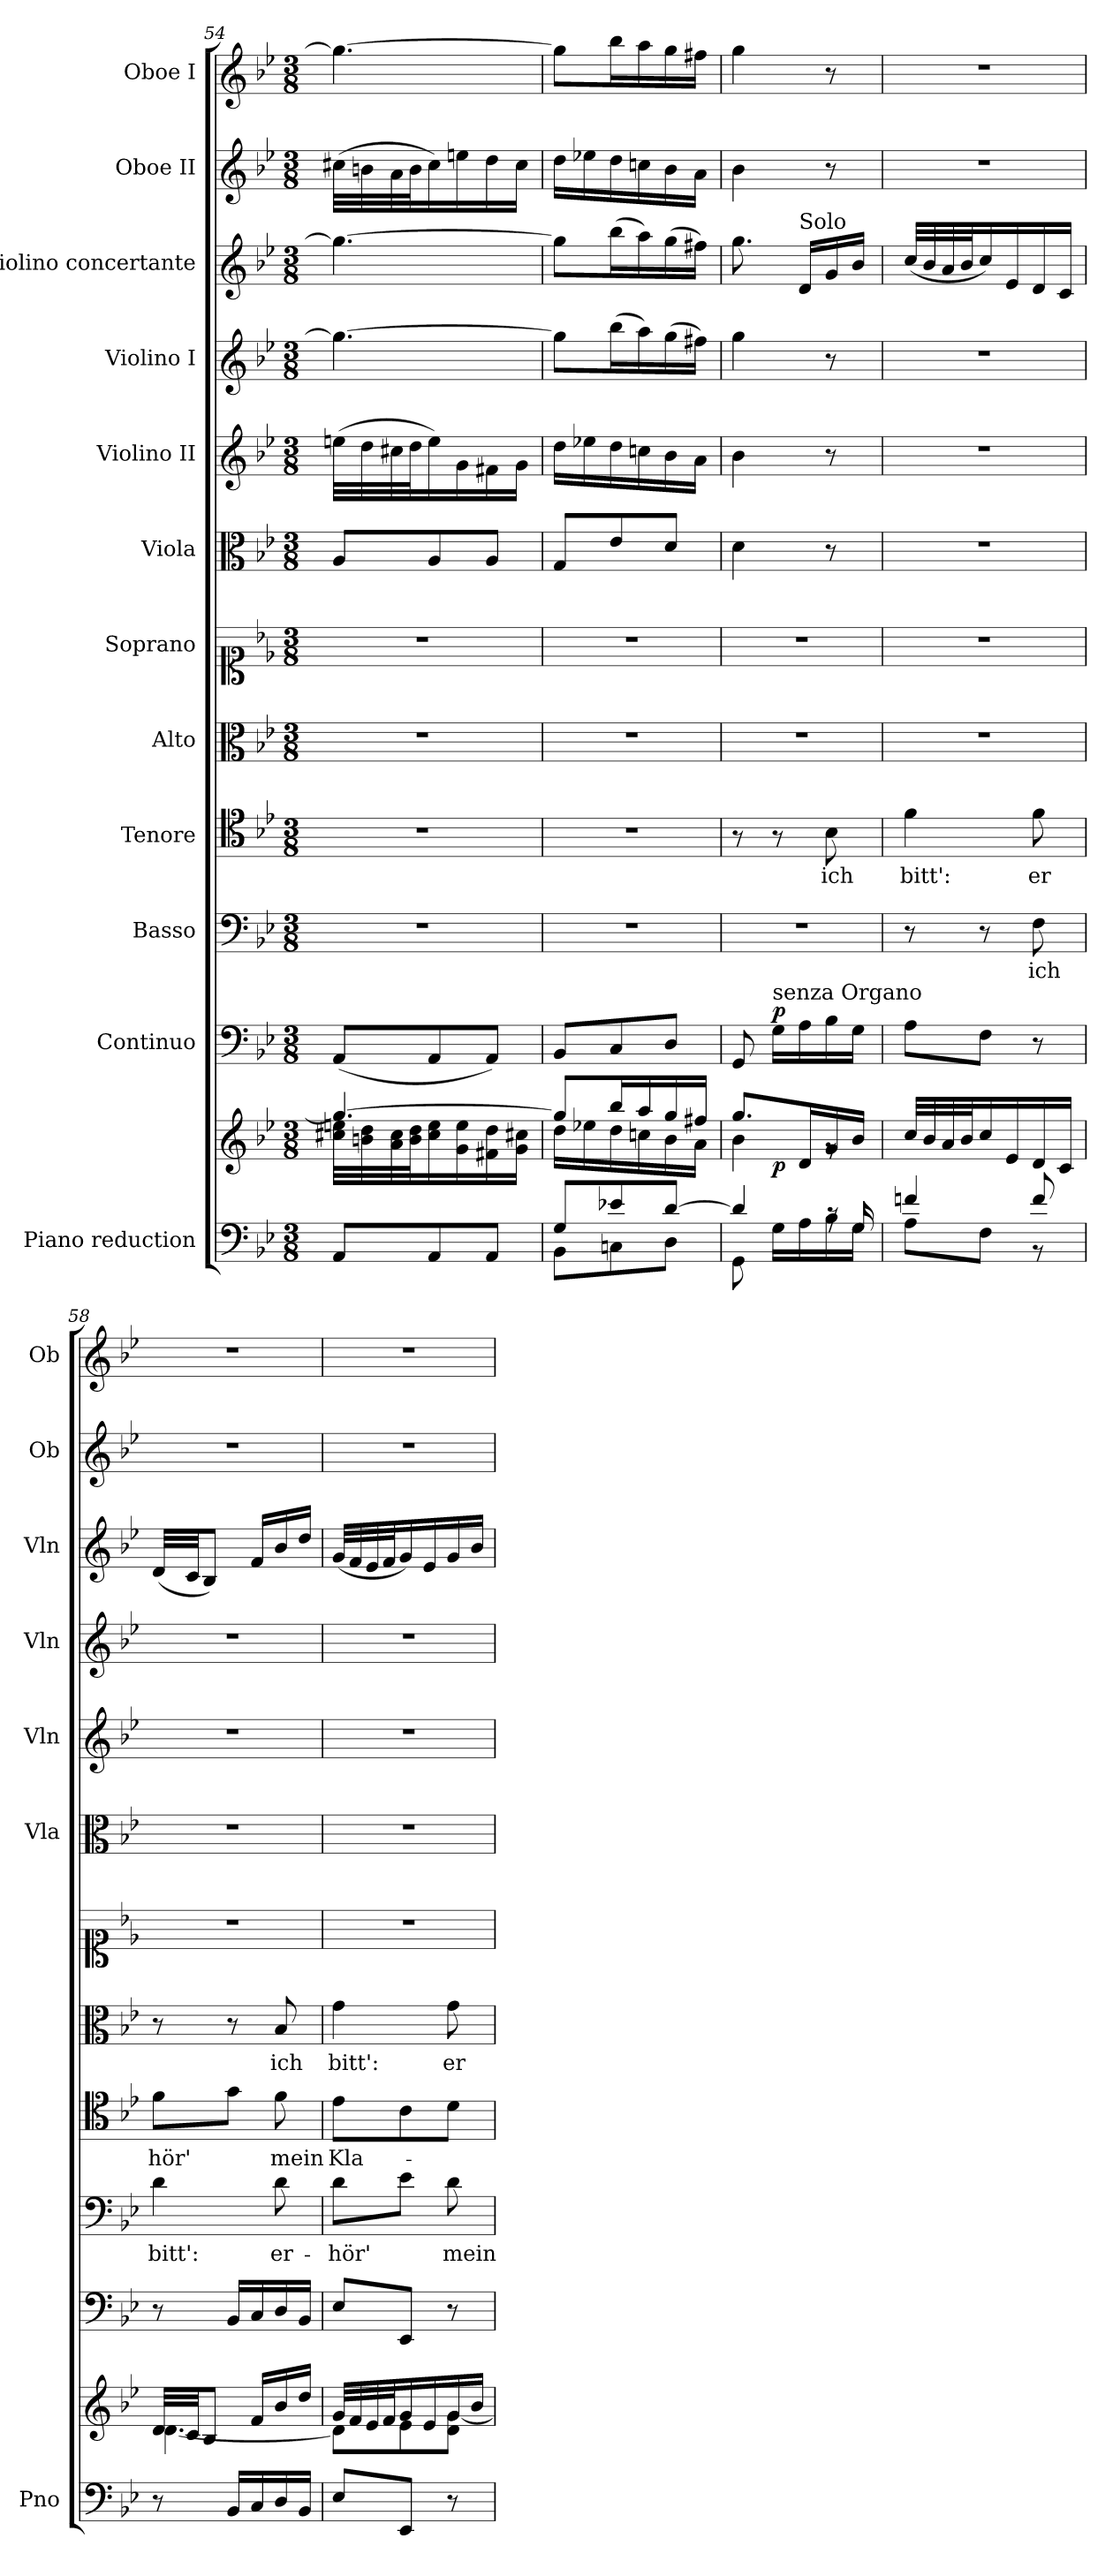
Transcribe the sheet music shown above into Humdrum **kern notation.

**kern	**kern	**dynam	**kern	**dynam	**kern	**text	**kern	**text	**kern	**text	**kern	**kern	**kern	**kern	**kern	**kern	**kern
*part12	*part12	*part12	*part11	*part11	*part10	*part10	*part9	*part9	*part8	*part8	*part7	*part6	*part5	*part4	*part3	*part2	*part1
*staff13	*staff12	*staff12/13	*staff11	*staff11	*staff10	*staff10	*staff9	*staff9	*staff8	*staff8	*staff7	*staff6	*staff5	*staff4	*staff3	*staff2	*staff1
*I"Piano reduction	*	*	*I"Continuo	*	*I"Basso	*	*I"Tenore	*	*I"Alto	*	*I"Soprano	*I"Viola	*I"Violino II	*I"Violino I	*I"Violino concertante	*I"Oboe II	*I"Oboe I
*I'Pno	*	*	*	*	*	*	*	*	*	*	*	*I'Vla	*I'Vln	*I'Vln	*I'Vln	*I'Ob	*I'Ob
*clefF4	*clefG2	*	*clefF4	*	*clefF4	*	*clefC4	*	*clefC3	*	*clefC1	*clefC3	*clefG2	*clefG2	*clefG2	*clefG2	*clefG2
*k[b-e-]	*k[b-e-]	*	*k[b-e-]	*	*k[b-e-]	*	*k[b-e-]	*	*k[b-e-]	*	*k[b-e-]	*k[b-e-]	*k[b-e-]	*k[b-e-]	*k[b-e-]	*k[b-e-]	*k[b-e-]
*M3/8	*M3/8	*	*M3/8	*	*M3/8	*	*M3/8	*	*M3/8	*	*M3/8	*M3/8	*M3/8	*M3/8	*M3/8	*M3/8	*M3/8
=54	=54	=54	=54	=54	=54	=54	=54	=54	=54	=54	=54	=54	=54	=54	=54	=54	=54
*	*^	*	*	*	*	*	*	*	*	*	*	*	*	*	*	*	*
8AA/L	4.gg/_	32cc#X\ 32een\LLL	.	(<8AA/L	.	4.r	.	4.r	.	4.r	.	4.r	8A/L	(>32een\LLL	4.gg\_	4.gg\_	(>32cc#X\LLL	4.gg\_
.	.	32bn\ 32dd\	.	.	.	.	.	.	.	.	.	.	.	32dd\	.	.	32bn\	.
.	.	32a\ 32cc#\	.	.	.	.	.	.	.	.	.	.	.	32cc#X\	.	.	32a\	.
.	.	32b\ 32dd\J	.	.	.	.	.	.	.	.	.	.	.	32dd\J	.	.	32b\J	.
8AA/	.	16cc#\ 16ee\	.	8AA/	.	.	.	.	.	.	.	.	8A/	16ee\)	.	.	16cc#\)	.
.	.	16g\ 16ee\	.	.	.	.	.	.	.	.	.	.	.	16g\	.	.	16een\	.
8AA/J	.	16f#X\ 16dd\	.	8AA/J)	.	.	.	.	.	.	.	.	8A/J	16f#X\	.	.	16dd\	.
.	.	16g\ 16cc#X\JJ	.	.	.	.	.	.	.	.	.	.	.	16g\JJ	.	.	16cc#\JJ	.
=55	=55	=55	=55	=55	=55	=55	=55	=55	=55	=55	=55	=55	=55	=55	=55	=55	=55	=55
*^	*	*	*	*	*	*	*	*	*	*	*	*	*	*	*	*	*	*
8G/L	8BB-\L	8gg/L]	16dd\LL	.	8BB-/L	.	4.r	.	4.r	.	4.r	.	4.r	8G/L	16dd\LL	8gg\L]	8gg\L]	16dd\LL	8gg\L]
.	.	.	16ee-X\	.	.	.	.	.	.	.	.	.	.	.	16ee-X\	.	.	16ee-X\	.
8e-X/	8Cn\	16bb-/L	16dd\	.	8C/	.	.	.	.	.	.	.	.	8e-/	16dd\	(>16bb-\L	(>16bb-\L	16dd\	16bb-\L
.	.	16aa/	16ccn\	.	.	.	.	.	.	.	.	.	.	.	16ccn\	16aa\)	16aa\)	16ccn\	16aa\
[8d/J	8D\J	16gg/	16b-\	.	8D/J	.	.	.	.	.	.	.	.	8d/J	16b-\	(>16gg\	(>16gg\	16b-\	16gg\
.	.	16ff#X/JJ	16a\JJ	.	.	.	.	.	.	.	.	.	.	.	16a\JJ	16ff#X\JJ)	16ff#X\JJ)	16a\JJ	16ff#X\JJ
=56	=56	=56	=56	=56	=56	=56	=56	=56	=56	=56	=56	=56	=56	=56	=56	=56	=56	=56	=56
*	*	*	*^	*	*	*	*	*	*	*	*	*	*	*	*	*	*	*	*
4d/]	8GG\	8.gg/L	4b-\	8ryy	.	8GG/	.	4.r	.	8r	.	4.r	.	4.r	4d\	4b-\	4gg\	8.gg\	4b-\	4gg\
!	!	!	!	!	!	!LO:TX:a:t=senza Organo	!	!	!	!	!	!	!	!	!	!	!	!	!	!
!	!	!	!	!	!LO:DY:b	!	!LO:DY:a	!	!	!	!	!	!	!	!	!	!	!	!	!
.	16G\LL	.	.	4ryy	p	16G\LL	p	.	.	8r	.	.	.	.	.	.	.	.	.	.
!	!	!	!	!	!	!	!	!	!	!	!	!	!	!	!	!	!	!LO:TX:a:t=Solo	!	!
.	16A\	16d/L	.	.	.	16A\	.	.	.	.	.	.	.	.	.	.	.	16d/LL	.	.
!	!	!	!	!	!	!	!	!	!	!	!LO:LY:b	!	!	!	!	!	!	!	!	!
16rc	16B-\	16g/	8rg	.	.	16B-\	.	.	.	8B-\	ich	.	.	.	8r	8r	8r	16g/	8r	8r
16G/	16G\JJ	16b-/JJ	.	.	.	16G\JJ	.	.	.	.	.	.	.	.	.	.	.	16b-/JJ	.	.
=57	=57	=57	=57	=57	=57	=57	=57	=57	=57	=57	=57	=57	=57	=57	=57	=57	=57	=57	=57	=57
!	!	!	!	!	!	!	!	!	!	!	!LO:LY:b	!	!	!	!	!	!	!	!	!
*	*	*v	*v	*v	*	*	*	*	*	*	*	*	*	*	*	*	*	*	*	*
4fn/	8A\L	32cc/LLL	.	8A\L	.	8r	.	4f\	bitt':	4.r	.	4.r	4.r	4.r	4.r	(<32cc/LLL	4.r	4.r
.	.	32b-/	.	.	.	.	.	.	.	.	.	.	.	.	.	32b-/	.	.
.	.	32a/	.	.	.	.	.	.	.	.	.	.	.	.	.	32a/	.	.
.	.	32b-/J	.	.	.	.	.	.	.	.	.	.	.	.	.	32b-/J	.	.
.	8F\J	16cc/	.	8F\J	.	8r	.	.	.	.	.	.	.	.	.	16cc/)	.	.
.	.	16e-/	.	.	.	.	.	.	.	.	.	.	.	.	.	16e-/	.	.
!	!	!	!	!	!	!	!LO:LY:b	!	!LO:LY:b	!	!	!	!	!	!	!	!	!
8f/	8r	16d/	.	8r	.	8F\	ich	8f\	er	.	.	.	.	.	.	16d/	.	.
.	.	16c/JJ	.	.	.	.	.	.	.	.	.	.	.	.	.	16c/JJ	.	.
*v	*v	*	*	*	*	*	*	*	*	*	*	*	*	*	*	*	*	*
!!LO:PB:g=z
=58	=58	=58	=58	=58	=58	=58	=58	=58	=58	=58	=58	=58	=58	=58	=58	=58	=58
*	*^	*	*	*	*	*	*	*	*	*	*	*	*	*	*	*	*
!	!	!	!	!	!	!	!LO:LY:b	!	!LO:LY:b	!	!	!	!	!	!	!	!	!
8r	32d/LLL	[4.d\	.	8r	.	4d\	bitt':	8f\L	hör'	8r	.	4.r	4.r	4.r	4.r	(<32d/LLL	4.r	4.r
.	32c/JJ	.	.	.	.	.	.	.	.	.	.	.	.	.	.	32c/JJ	.	.
.	8B-/J	.	.	.	.	.	.	.	.	.	.	.	.	.	.	8B-/J)	.	.
16BB-/LL	.	.	.	16BB-/LL	.	.	.	8g\J	.	8r	.	.	.	.	.	.	.	.
16C/	16f/LL	.	.	16C/	.	.	.	.	.	.	.	.	.	.	.	16f/LL	.	.
!	!	!	!	!	!	!	!LO:LY:b	!	!LO:LY:b	!	!LO:LY:b	!	!	!	!	!	!	!
16D/	16b-/	.	.	16D/	.	8d\	er-	8f\	mein	8B-/	ich	.	.	.	.	16b-/	.	.
16BB-/JJ	16dd/JJ	.	.	16BB-/JJ	.	.	.	.	.	.	.	.	.	.	.	16dd/JJ	.	.
=59	=59	=59	=59	=59	=59	=59	=59	=59	=59	=59	=59	=59	=59	=59	=59	=59	=59	=59
!	!	!	!	!	!	!	!LO:LY:b	!	!LO:LY:b	!	!LO:LY:b	!	!	!	!	!	!	!
8E-/L	32g/LLL	8d\L]	.	8E-/L	.	8d\L	-hör'	8e-\L	Kla-	4g\	bitt':	4.r	4.r	4.r	4.r	(<32g/LLL	4.r	4.r
.	32f/	.	.	.	.	.	.	.	.	.	.	.	.	.	.	32f/	.	.
.	32e-/	.	.	.	.	.	.	.	.	.	.	.	.	.	.	32e-/	.	.
.	32f/J	.	.	.	.	.	.	.	.	.	.	.	.	.	.	32f/J	.	.
8EE-/J	16g/	8e-\	.	8EE-/J	.	8e-\J	.	8c\	.	.	.	.	.	.	.	16g/)	.	.
.	16e-/	.	.	.	.	.	.	.	.	.	.	.	.	.	.	16e-/	.	.
!	!	!	!	!	!	!	!LO:LY:b	!	!	!	!LO:LY:b	!	!	!	!	!	!	!
8r	16g/	8d\ [8g\J	.	8r	.	8d\	mein	8d\J	.	8g\	er-	.	.	.	.	16g/	.	.
.	16b-/JJ	.	.	.	.	.	.	.	.	.	.	.	.	.	.	16b-/JJ	.	.
*	*v	*v	*	*	*	*	*	*	*	*	*	*	*	*	*	*	*	*
=	=	=	=	=	=	=	=	=	=	=	=	=	=	=	=	=	=
*-	*-	*-	*-	*-	*-	*-	*-	*-	*-	*-	*-	*-	*-	*-	*-	*-	*-
